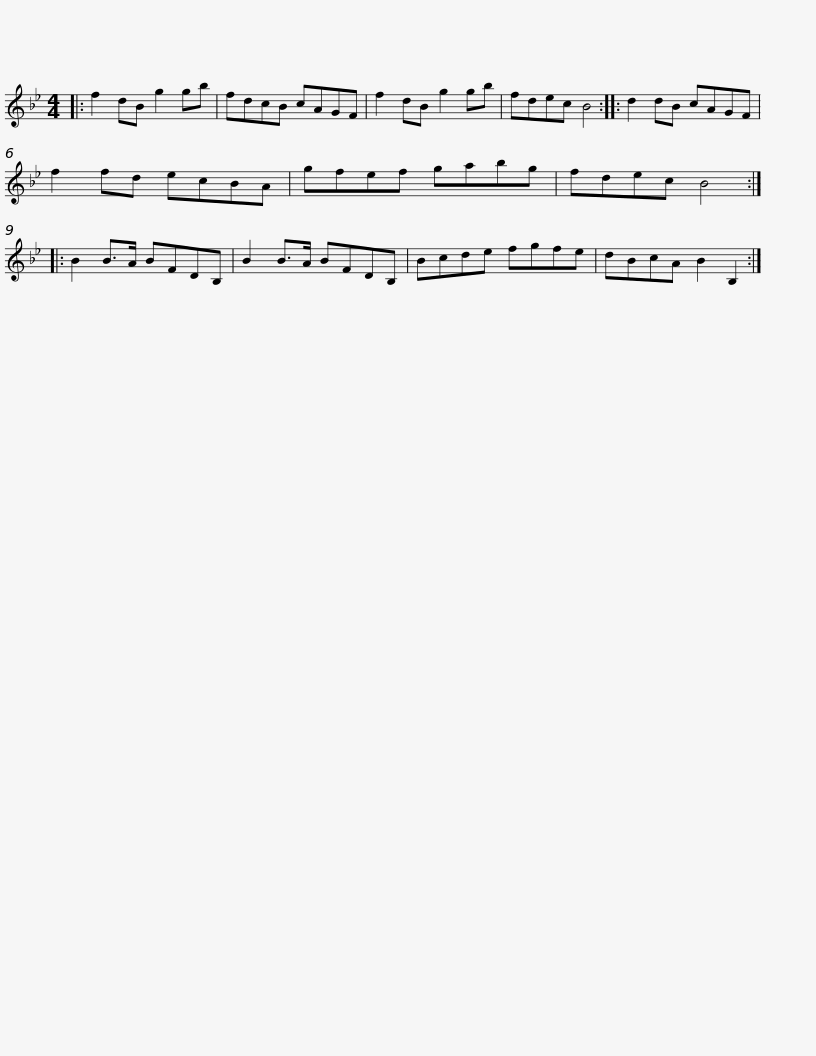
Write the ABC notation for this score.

X:1
L:1/8
M:4/4
I:linebreak $
K:Bb
V:1 treble
V:1
|: f2 dB g2 gb | fdcB cAGF | f2 dB g2 gb | fdec B4 :: d2 dB cAGF | %5
 f2 fd ecBA |$ gfef gabg | fdec B4 :: B2 B>A BFDB, | B2 B>A BFDB, | %10
 Bcde fgfe | dBcA B2 B,2 :| %12
